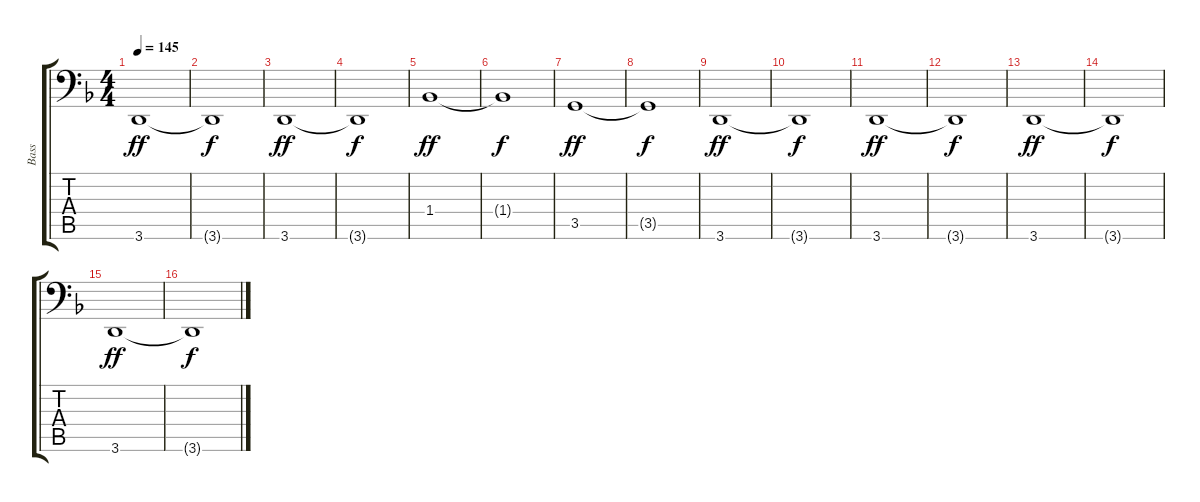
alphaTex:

\track ("Bass" "Bass") {instrument electricbassfinger}
\staff {score tabs}
\tuning (C3 G2 D2 A1 E1 B0) {hide}
\ts (4 4)
\tempo 145
\clef f4
\ks f
3.6.1{dy ff} |
3.6{t}.1{dy f} |
3.6.1{dy ff} |
3.6{t}.1{dy f} |
1.4.1{dy ff} |
1.4{t}.1{dy f} |
3.5.1{dy ff} |
3.5{t}.1{dy f} |
3.6.1{dy ff} |
3.6{t}.1{dy f} |
3.6.1{dy ff} |
3.6{t}.1{dy f} |
3.6.1{dy ff} |
3.6{t}.1{dy f} |
3.6.1{dy ff} |
3.6{t}.1{dy f}
